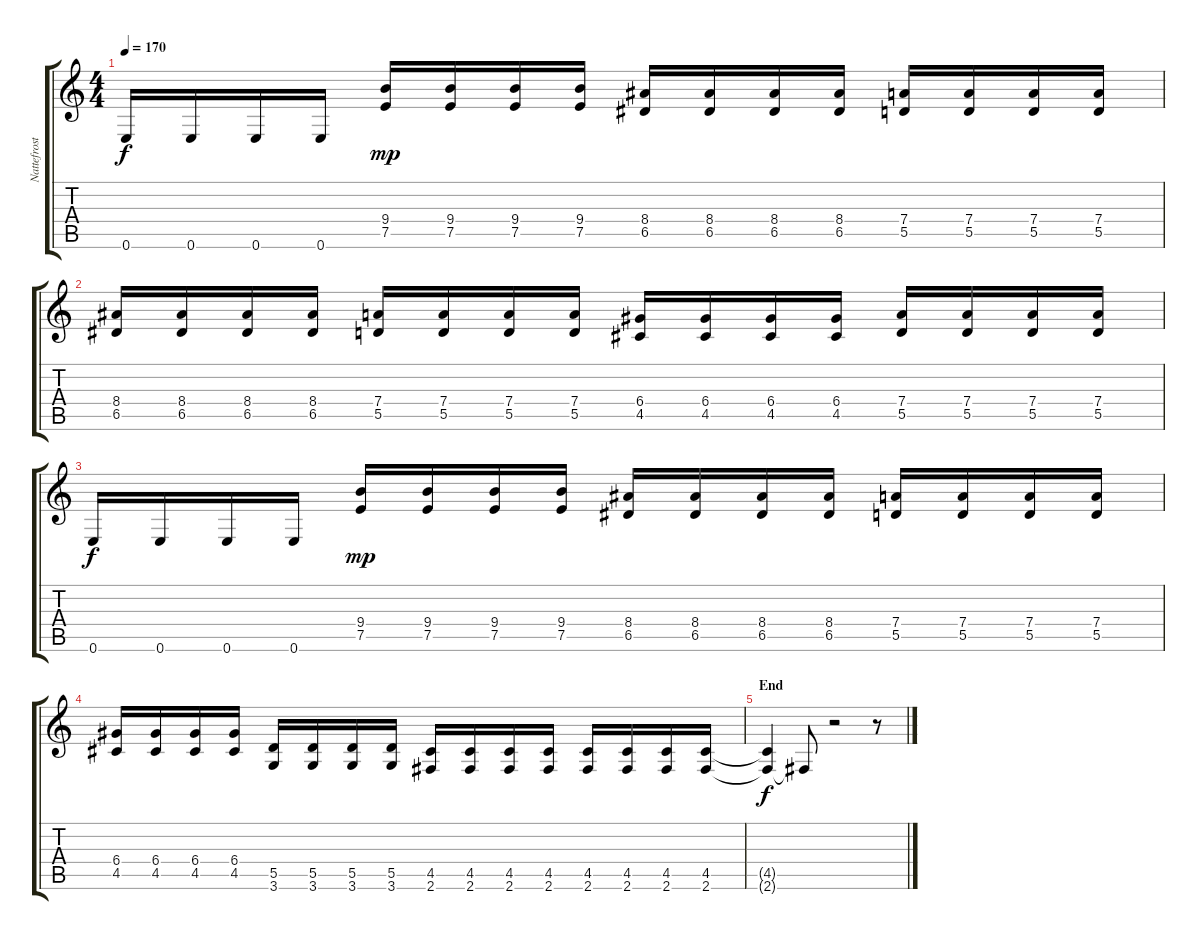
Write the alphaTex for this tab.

\track ("Nattefrost - Guitar" "Nattefrost") {instrument distortionguitar}
\staff {score tabs}
\tuning (E4 B3 G3 D3 A2 E2) {hide}
\ts (4 4)
\tempo 170
\clef g2
\ks c
0.6.16{dy f} 0.6.16 0.6.16 0.6.16 (9.4 7.5).16{dy mp} (9.4 7.5).16 (9.4 7.5).16 (9.4 7.5).16 (8.4 6.5).16 (8.4 6.5).16 (8.4 6.5).16 (8.4 6.5).16 (7.4 5.5).16 (7.4 5.5).16 (7.4 5.5).16 (7.4 5.5).16 |
(8.4 6.5).16 (8.4 6.5).16 (8.4 6.5).16 (8.4 6.5).16 (7.4 5.5).16 (7.4 5.5).16 (7.4 5.5).16 (7.4 5.5).16 (6.4 4.5).16 (6.4 4.5).16 (6.4 4.5).16 (6.4 4.5).16 (7.4 5.5).16 (7.4 5.5).16 (7.4 5.5).16 (7.4 5.5).16 |
0.6.16{dy f} 0.6.16 0.6.16 0.6.16 (9.4 7.5).16{dy mp} (9.4 7.5).16 (9.4 7.5).16 (9.4 7.5).16 (8.4 6.5).16 (8.4 6.5).16 (8.4 6.5).16 (8.4 6.5).16 (7.4 5.5).16 (7.4 5.5).16 (7.4 5.5).16 (7.4 5.5).16 |
(6.4 4.5).16 (6.4 4.5).16 (6.4 4.5).16 (6.4 4.5).16 (5.5 3.6).16 (5.5 3.6).16 (5.5 3.6).16 (5.5 3.6).16 (4.5 2.6).16 (4.5 2.6).16 (4.5 2.6).16 (4.5 2.6).16 (4.5 2.6).16 (4.5 2.6).16 (4.5 2.6).16 (4.5 2.6).16 |
\section ("" "End")
(4.5{t} 2.6{t}).4{dy f} 2.6{t}.8 r.2 r.8
